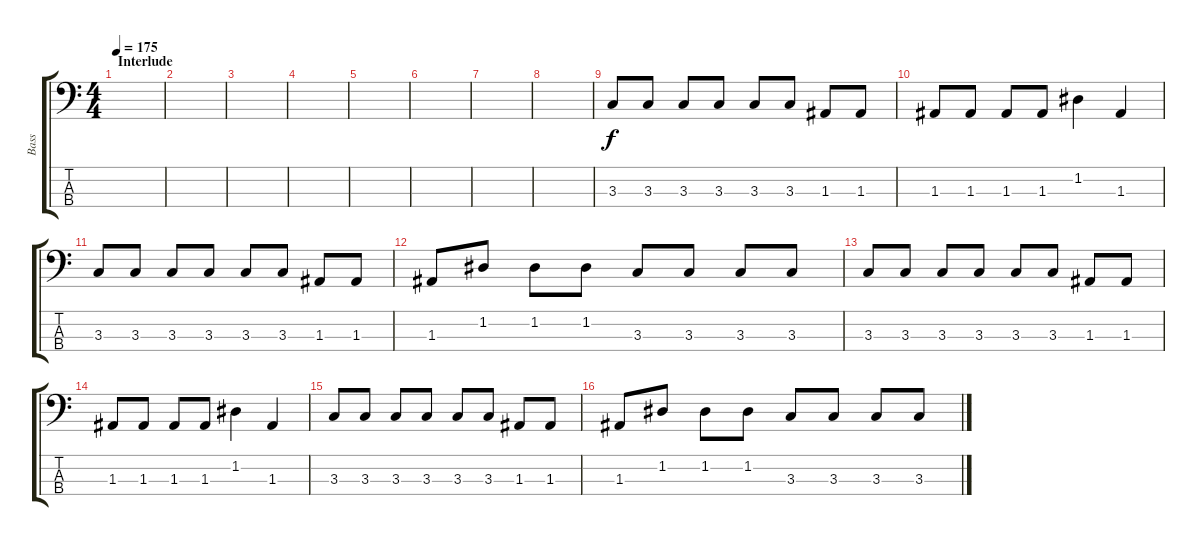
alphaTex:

\track ("Bass" "Bass") {instrument electricbassfinger}
\staff {score tabs}
\tuning (G2 D2 A1 E1) {hide}
\ts (4 4)
\section ("" "Interlude")
\tempo 175
\clef f4
\ks c
|
|
|
|
|
|
|
|
3.3.8 3.3.8 3.3.8 3.3.8 3.3.8 3.3.8 1.3.8 1.3.8 |
1.3.8 1.3.8 1.3.8 1.3.8 1.2.4 1.3.4 |
3.3.8 3.3.8 3.3.8 3.3.8 3.3.8 3.3.8 1.3.8 1.3.8 |
1.3.8 1.2.8 1.2.8 1.2.8 3.3.8 3.3.8 3.3.8 3.3.8 |
3.3.8 3.3.8 3.3.8 3.3.8 3.3.8 3.3.8 1.3.8 1.3.8 |
1.3.8 1.3.8 1.3.8 1.3.8 1.2.4 1.3.4 |
3.3.8 3.3.8 3.3.8 3.3.8 3.3.8 3.3.8 1.3.8 1.3.8 |
1.3.8 1.2.8 1.2.8 1.2.8 3.3.8 3.3.8 3.3.8 3.3.8
